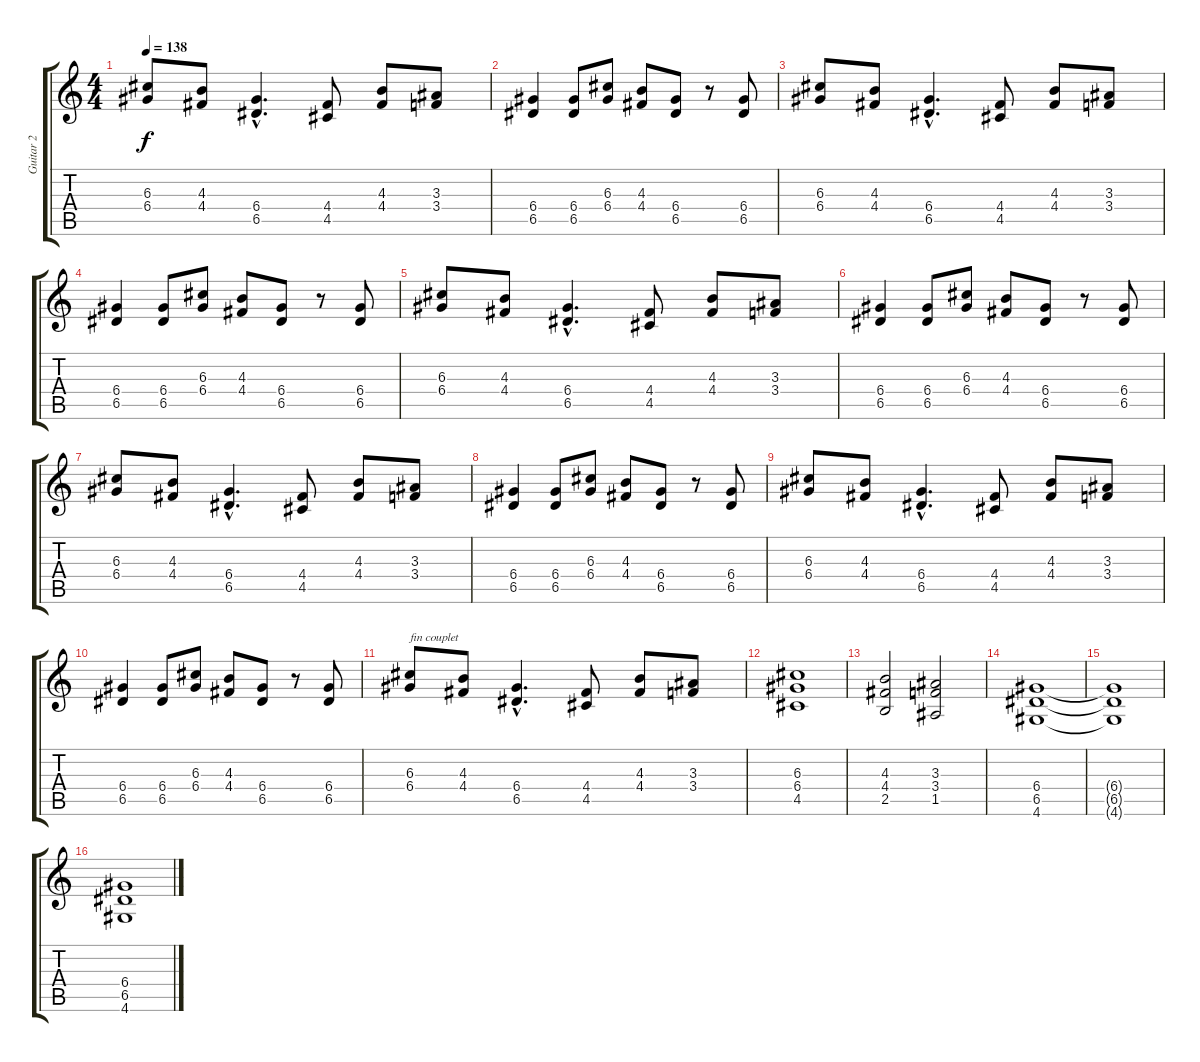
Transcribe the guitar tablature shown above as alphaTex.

\track ("Guitar 2" "Guitar 2") {instrument overdrivenguitar}
\staff {score tabs}
\tuning (E4 B3 G3 D3 A2 E2) {hide}
\ts (4 4)
\tempo 138
\clef g2
\ks c
(6.3 6.4).8{dy f} (4.3 4.4).8 (6.4{hac} 6.5{hac}).4{d} (4.4 4.5).8 (4.3 4.4).8 (3.3 3.4).8 |
(6.4 6.5).4 (6.4 6.5).8 (6.3 6.4).8 (4.3 4.4).8 (6.4 6.5).8 r.8 (6.4 6.5).8 |
(6.3 6.4).8 (4.3 4.4).8 (6.4{hac} 6.5{hac}).4{d} (4.4 4.5).8 (4.3 4.4).8 (3.3 3.4).8 |
(6.4 6.5).4 (6.4 6.5).8 (6.3 6.4).8 (4.3 4.4).8 (6.4 6.5).8 r.8 (6.4 6.5).8 |
(6.3 6.4).8 (4.3 4.4).8 (6.4{hac} 6.5{hac}).4{d} (4.4 4.5).8 (4.3 4.4).8 (3.3 3.4).8 |
(6.4 6.5).4 (6.4 6.5).8 (6.3 6.4).8 (4.3 4.4).8 (6.4 6.5).8 r.8 (6.4 6.5).8 |
(6.3 6.4).8 (4.3 4.4).8 (6.4{hac} 6.5{hac}).4{d} (4.4 4.5).8 (4.3 4.4).8 (3.3 3.4).8 |
(6.4 6.5).4 (6.4 6.5).8 (6.3 6.4).8 (4.3 4.4).8 (6.4 6.5).8 r.8 (6.4 6.5).8 |
(6.3 6.4).8 (4.3 4.4).8 (6.4{hac} 6.5{hac}).4{d} (4.4 4.5).8 (4.3 4.4).8 (3.3 3.4).8 |
(6.4 6.5).4 (6.4 6.5).8 (6.3 6.4).8 (4.3 4.4).8 (6.4 6.5).8 r.8 (6.4 6.5).8 |
(6.3 6.4).8{txt "fin couplet"} (4.3 4.4).8 (6.4{hac} 6.5{hac}).4{d} (4.4 4.5).8 (4.3 4.4).8 (3.3 3.4).8 |
(6.3 6.4 4.5).1 |
(4.3 4.4 2.5).2 (3.3 3.4 1.5).2 |
(6.4 6.5 4.6).1 |
(6.4{t} 6.5{t} 4.6{t}).1 |
(6.4 6.5 4.6).1
